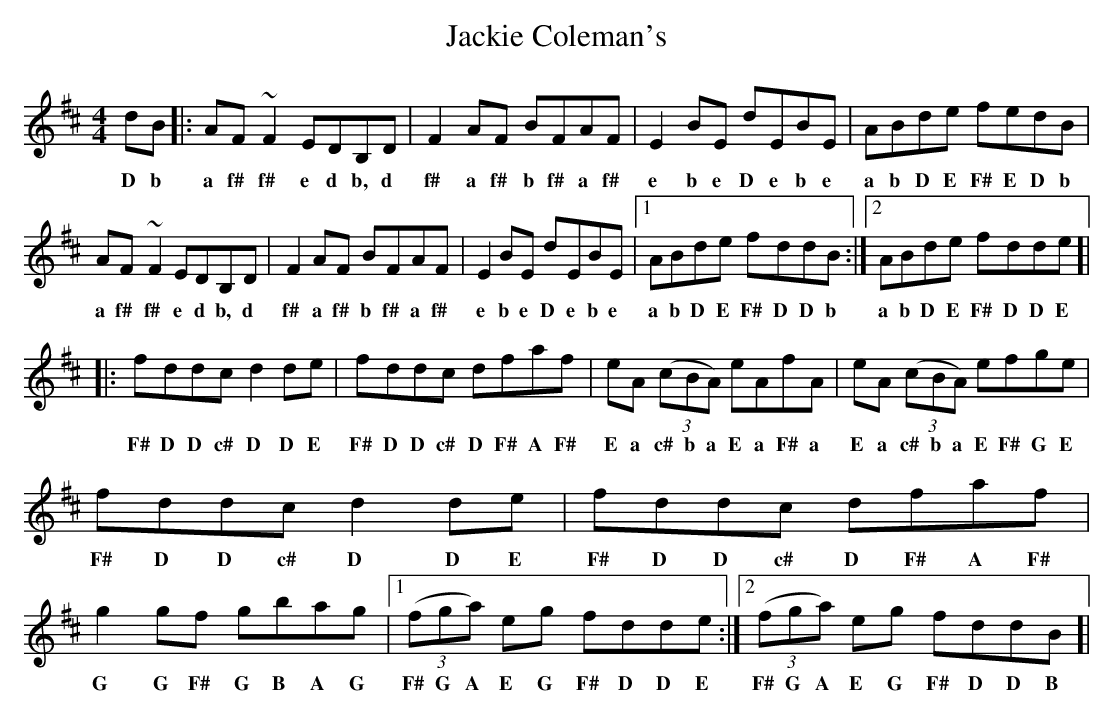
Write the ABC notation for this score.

X:1
T:Jackie Coleman's
M:4/4
L:1/8
K:D
dB|:AF ~F2 EDB,D|F2 AF BFAF|E2BE dEBE|ABde fedB|
w:D b a f# f# e d b, d f# a f# b f# a f# e b e D e b e a b D E F# E D b
AF ~F2 EDB,D|F2 AF BFAF|E2 BE dEBE|[1ABde fddB:|][2ABde fdde]|
w:a f# f# e d b, d f# a f# b f# a f# e b e D e b e a b D E F# D D b a b D E F# D D E
|:fddc d2 de|fddc dfaf|eA ((3cBA) eAfA|eA ((3cBA) efge|
w:F# D D c# D D E F# D D c# D F# A F# E a c# b a E a F# a E a c# b a E F# G E
fddc d2 de|fddc dfaf|g2gf gbag|[1((3fga) eg fdde:|][2((3fga) eg fddB]|
w:F# D D c# D D E F# D D c# D F# A F# G G F# G B A G F# G A E G F# D D E F# G A E G F# D D B
